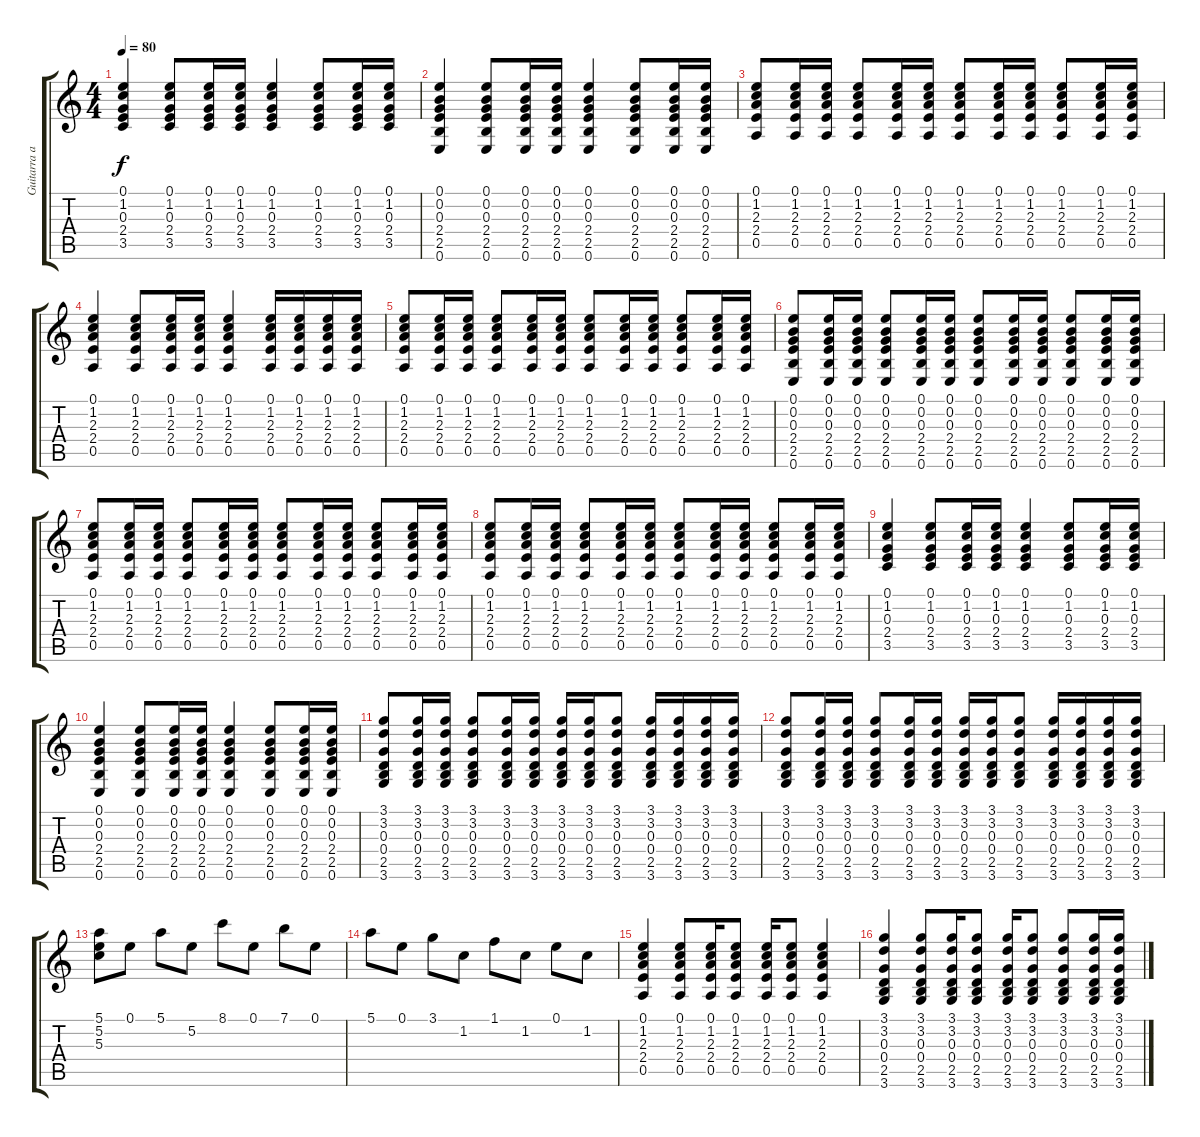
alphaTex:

\track ("Guitarra acústica" "Guitarra a") {instrument electricguitarclean}
\staff {score tabs}
\tuning (E4 B3 G3 D3 A2 E2) {hide}
\ts (4 4)
\tempo 80
\clef g2
\ks c
(0.1 1.2 0.3 2.4 3.5).4{dy f} (0.1 1.2 0.3 2.4 3.5).8 (0.1 1.2 0.3 2.4 3.5).16 (0.1 1.2 0.3 2.4 3.5).16 (0.1 1.2 0.3 2.4 3.5).4 (0.1 1.2 0.3 2.4 3.5).8 (0.1 1.2 0.3 2.4 3.5).16 (0.1 1.2 0.3 2.4 3.5).16 |
(0.1 0.2 0.3 2.4 2.5 0.6).4 (0.1 0.2 0.3 2.4 2.5 0.6).8 (0.1 0.2 0.3 2.4 2.5 0.6).16 (0.1 0.2 0.3 2.4 2.5 0.6).16 (0.1 0.2 0.3 2.4 2.5 0.6).4 (0.1 0.2 0.3 2.4 2.5 0.6).8 (0.1 0.2 0.3 2.4 2.5 0.6).16 (0.1 0.2 0.3 2.4 2.5 0.6).16 |
(0.1 1.2 2.3 2.4 0.5).8 (0.1 1.2 2.3 2.4 0.5).16 (0.1 1.2 2.3 2.4 0.5).16 (0.1 1.2 2.3 2.4 0.5).8 (0.1 1.2 2.3 2.4 0.5).16 (0.1 1.2 2.3 2.4 0.5).16 (0.1 1.2 2.3 2.4 0.5).8 (0.1 1.2 2.3 2.4 0.5).16 (0.1 1.2 2.3 2.4 0.5).16 (0.1 1.2 2.3 2.4 0.5).8 (0.1 1.2 2.3 2.4 0.5).16 (0.1 1.2 2.3 2.4 0.5).16 |
(0.1 1.2 2.3 2.4 0.5).4 (0.1 1.2 2.3 2.4 0.5).8 (0.1 1.2 2.3 2.4 0.5).16 (0.1 1.2 2.3 2.4 0.5).16 (0.1 1.2 2.3 2.4 0.5).4 (0.1 1.2 2.3 2.4 0.5).16 (0.1 1.2 2.3 2.4 0.5).16 (0.1 1.2 2.3 2.4 0.5).16 (0.1 1.2 2.3 2.4 0.5).16 |
(0.1 1.2 2.3 2.4 0.5).8 (0.1 1.2 2.3 2.4 0.5).16 (0.1 1.2 2.3 2.4 0.5).16 (0.1 1.2 2.3 2.4 0.5).8 (0.1 1.2 2.3 2.4 0.5).16 (0.1 1.2 2.3 2.4 0.5).16 (0.1 1.2 2.3 2.4 0.5).8 (0.1 1.2 2.3 2.4 0.5).16 (0.1 1.2 2.3 2.4 0.5).16 (0.1 1.2 2.3 2.4 0.5).8 (0.1 1.2 2.3 2.4 0.5).16 (0.1 1.2 2.3 2.4 0.5).16 |
(0.1 0.2 0.3 2.4 2.5 0.6).8 (0.1 0.2 0.3 2.4 2.5 0.6).16 (0.1 0.2 0.3 2.4 2.5 0.6).16 (0.1 0.2 0.3 2.4 2.5 0.6).8 (0.1 0.2 0.3 2.4 2.5 0.6).16 (0.1 0.2 0.3 2.4 2.5 0.6).16 (0.1 0.2 0.3 2.4 2.5 0.6).8 (0.1 0.2 0.3 2.4 2.5 0.6).16 (0.1 0.2 0.3 2.4 2.5 0.6).16 (0.1 0.2 0.3 2.4 2.5 0.6).8 (0.1 0.2 0.3 2.4 2.5 0.6).16 (0.1 0.2 0.3 2.4 2.5 0.6).16 |
(0.1 1.2 2.3 2.4 0.5).8 (0.1 1.2 2.3 2.4 0.5).16 (0.1 1.2 2.3 2.4 0.5).16 (0.1 1.2 2.3 2.4 0.5).8 (0.1 1.2 2.3 2.4 0.5).16 (0.1 1.2 2.3 2.4 0.5).16 (0.1 1.2 2.3 2.4 0.5).8 (0.1 1.2 2.3 2.4 0.5).16 (0.1 1.2 2.3 2.4 0.5).16 (0.1 1.2 2.3 2.4 0.5).8 (0.1 1.2 2.3 2.4 0.5).16 (0.1 1.2 2.3 2.4 0.5).16 |
(0.1 1.2 2.3 2.4 0.5).8 (0.1 1.2 2.3 2.4 0.5).16 (0.1 1.2 2.3 2.4 0.5).16 (0.1 1.2 2.3 2.4 0.5).8 (0.1 1.2 2.3 2.4 0.5).16 (0.1 1.2 2.3 2.4 0.5).16 (0.1 1.2 2.3 2.4 0.5).8 (0.1 1.2 2.3 2.4 0.5).16 (0.1 1.2 2.3 2.4 0.5).16 (0.1 1.2 2.3 2.4 0.5).8 (0.1 1.2 2.3 2.4 0.5).16 (0.1 1.2 2.3 2.4 0.5).16 |
(0.1 1.2 0.3 2.4 3.5).4 (0.1 1.2 0.3 2.4 3.5).8 (0.1 1.2 0.3 2.4 3.5).16 (0.1 1.2 0.3 2.4 3.5).16 (0.1 1.2 0.3 2.4 3.5).4 (0.1 1.2 0.3 2.4 3.5).8 (0.1 1.2 0.3 2.4 3.5).16 (0.1 1.2 0.3 2.4 3.5).16 |
(0.1 0.2 0.3 2.4 2.5 0.6).4 (0.1 0.2 0.3 2.4 2.5 0.6).8 (0.1 0.2 0.3 2.4 2.5 0.6).16 (0.1 0.2 0.3 2.4 2.5 0.6).16 (0.1 0.2 0.3 2.4 2.5 0.6).4 (0.1 0.2 0.3 2.4 2.5 0.6).8 (0.1 0.2 0.3 2.4 2.5 0.6).16 (0.1 0.2 0.3 2.4 2.5 0.6).16 |
(3.1 3.2 0.3 0.4 2.5 3.6).8 (3.1 3.2 0.3 0.4 2.5 3.6).16 (3.1 3.2 0.3 0.4 2.5 3.6).16 (3.1 3.2 0.3 0.4 2.5 3.6).8 (3.1 3.2 0.3 0.4 2.5 3.6).16 (3.1 3.2 0.3 0.4 2.5 3.6).16 (3.1 3.2 0.3 0.4 2.5 3.6).16 (3.1 3.2 0.3 0.4 2.5 3.6).16 (3.1 3.2 0.3 0.4 2.5 3.6).8 (3.1 3.2 0.3 0.4 2.5 3.6).16 (3.1 3.2 0.3 0.4 2.5 3.6).16 (3.1 3.2 0.3 0.4 2.5 3.6).16 (3.1 3.2 0.3 0.4 2.5 3.6).16 |
(3.1 3.2 0.3 0.4 2.5 3.6).8 (3.1 3.2 0.3 0.4 2.5 3.6).16 (3.1 3.2 0.3 0.4 2.5 3.6).16 (3.1 3.2 0.3 0.4 2.5 3.6).8 (3.1 3.2 0.3 0.4 2.5 3.6).16 (3.1 3.2 0.3 0.4 2.5 3.6).16 (3.1 3.2 0.3 0.4 2.5 3.6).16 (3.1 3.2 0.3 0.4 2.5 3.6).16 (3.1 3.2 0.3 0.4 2.5 3.6).8 (3.1 3.2 0.3 0.4 2.5 3.6).16 (3.1 3.2 0.3 0.4 2.5 3.6).16 (3.1 3.2 0.3 0.4 2.5 3.6).16 (3.1 3.2 0.3 0.4 2.5 3.6).16 |
(5.1 5.2 5.3).8 0.1.8 5.1.8 5.2.8 8.1.8 0.1.8 7.1.8 0.1.8 |
5.1.8 0.1.8 3.1.8 1.2.8 1.1.8 1.2.8 0.1.8 1.2.8 |
(0.1 1.2 2.3 2.4 0.5).4 (0.1 1.2 2.3 2.4 0.5).8 (0.1 1.2 2.3 2.4 0.5).16 (0.1 1.2 2.3 2.4 0.5).8 (0.1 1.2 2.3 2.4 0.5).16 (0.1 1.2 2.3 2.4 0.5).8 (0.1 1.2 2.3 2.4 0.5).4 |
(3.1 3.2 0.3 0.4 2.5 3.6).4 (3.1 3.2 0.3 0.4 2.5 3.6).8 (3.1 3.2 0.3 0.4 2.5 3.6).16 (3.1 3.2 0.3 0.4 2.5 3.6).8 (3.1 3.2 0.3 0.4 2.5 3.6).16 (3.1 3.2 0.3 0.4 2.5 3.6).8 (3.1 3.2 0.3 0.4 2.5 3.6).8 (3.1 3.2 0.3 0.4 2.5 3.6).16 (3.1 3.2 0.3 0.4 2.5 3.6).16
